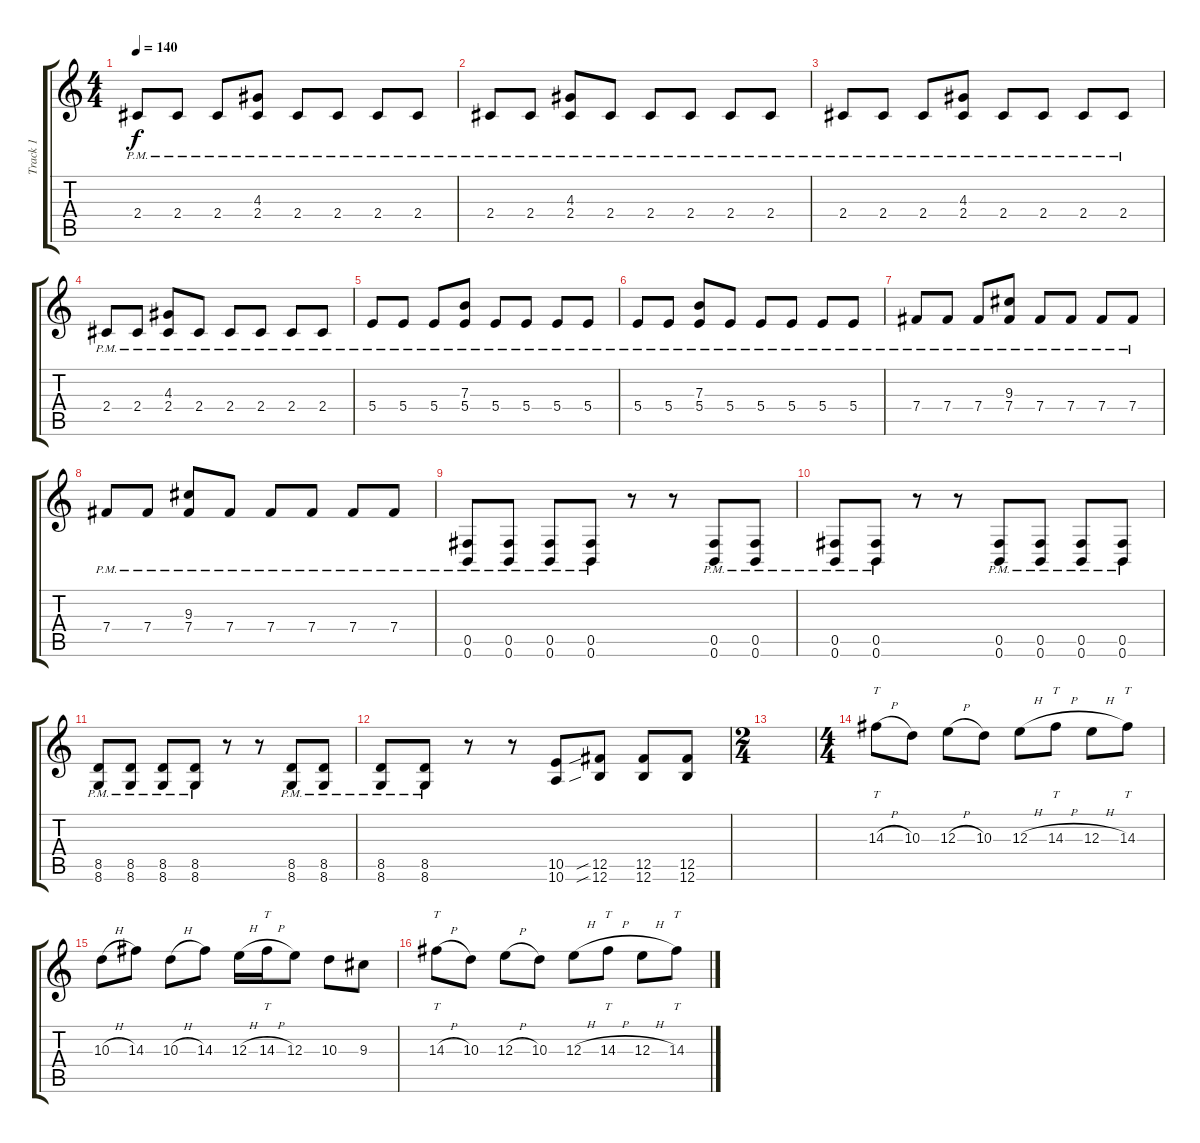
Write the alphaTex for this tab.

\track ("Track 1" "Track 1") {instrument distortionguitar}
\staff {score tabs}
\tuning (Db4 Ab3 E3 B2 Gb2 B1) {hide}
\ts (4 4)
\tempo 140
\clef g2
\ks c
2.4{pm}.8{dy f} 2.4{pm}.8 2.4{pm}.8 (4.3 2.4{pm}).8 2.4{pm}.8 2.4{pm}.8 2.4{pm}.8 2.4{pm}.8 |
2.4{pm}.8 2.4{pm}.8 (4.3 2.4{pm}).8 2.4{pm}.8 2.4{pm}.8 2.4{pm}.8 2.4{pm}.8 2.4{pm}.8 |
2.4{pm}.8 2.4{pm}.8 2.4{pm}.8 (4.3 2.4{pm}).8 2.4{pm}.8 2.4{pm}.8 2.4{pm}.8 2.4{pm}.8 |
2.4{pm}.8 2.4{pm}.8 (4.3 2.4{pm}).8 2.4{pm}.8 2.4{pm}.8 2.4{pm}.8 2.4{pm}.8 2.4{pm}.8 |
5.4{pm}.8 5.4{pm}.8 5.4{pm}.8 (7.3 5.4{pm}).8 5.4{pm}.8 5.4{pm}.8 5.4{pm}.8 5.4{pm}.8 |
5.4{pm}.8 5.4{pm}.8 (7.3 5.4{pm}).8 5.4{pm}.8 5.4{pm}.8 5.4{pm}.8 5.4{pm}.8 5.4{pm}.8 |
7.4{pm}.8 7.4{pm}.8 7.4{pm}.8 (9.3 7.4{pm}).8 7.4{pm}.8 7.4{pm}.8 7.4{pm}.8 7.4{pm}.8 |
7.4{pm}.8 7.4{pm}.8 (9.3 7.4{pm}).8 7.4{pm}.8 7.4{pm}.8 7.4{pm}.8 7.4{pm}.8 7.4{pm}.8 |
(0.5{pm} 0.6{pm}).8 (0.5{pm} 0.6{pm}).8 (0.5{pm} 0.6{pm}).8 (0.5{pm} 0.6{pm}).8 r.8 r.8 (0.5{pm} 0.6{pm}).8 (0.5{pm} 0.6{pm}).8 |
(0.5{pm} 0.6{pm}).8 (0.5{pm} 0.6{pm}).8 r.8 r.8 (0.5{pm} 0.6{pm}).8 (0.5{pm} 0.6{pm}).8 (0.5{pm} 0.6{pm}).8 (0.5{pm} 0.6{pm}).8 |
(8.5{pm} 8.6{pm}).8 (8.5{pm} 8.6{pm}).8 (8.5{pm} 8.6{pm}).8 (8.5{pm} 8.6{pm}).8 r.8 r.8 (8.5{pm} 8.6{pm}).8 (8.5{pm} 8.6{pm}).8 |
(8.5{pm} 8.6{pm}).8 (8.5{pm} 8.6{pm}).8 r.8 r.8 (10.5 10.6).8 (12.5{sib} 12.6{sib}).8 (12.5 12.6).8 (12.5 12.6).8 |
\ts (2 4)
|
\ts (4 4)
14.3{h}.8{tt} 10.3.8 12.3{h}.8 10.3.8 12.3{h}.8 14.3{h}.8{tt} 12.3{h}.8 14.3.8{tt} |
10.3{h}.8 14.3.8 10.3{h}.8 14.3.8 12.3{h}.16 14.3{h}.16{tt} 12.3.8 10.3.8 9.3.8 |
14.3{h}.8{tt} 10.3.8 12.3{h}.8 10.3.8 12.3{h}.8 14.3{h}.8{tt} 12.3{h}.8 14.3.8{tt}
